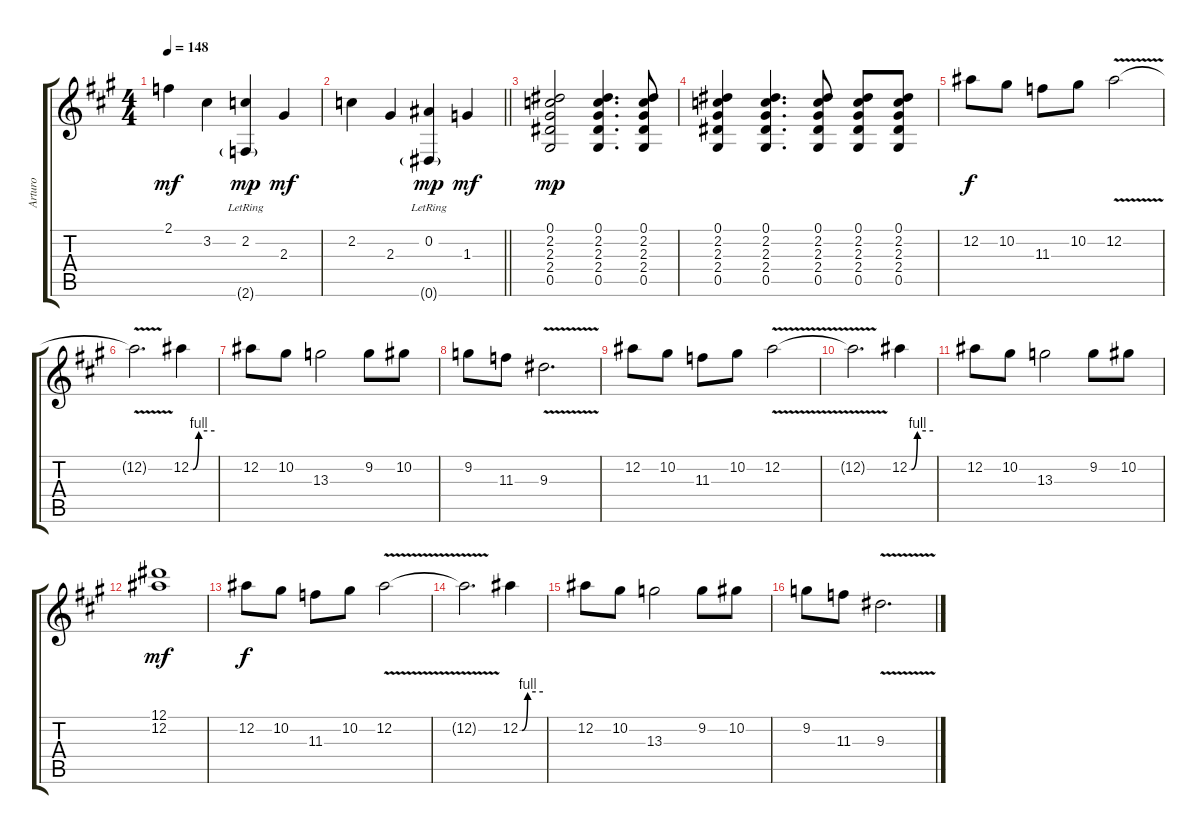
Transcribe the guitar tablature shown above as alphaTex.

\track ("Arturo" "Arturo") {instrument overdrivenguitar}
\staff {score tabs}
\tuning (Eb4 Bb3 Gb3 Db3 Ab2 Eb2) {hide}
\ts (4 4)
\tempo 148
\clef g2
\ks a
2.1.4{dy mf} 3.2.4 (2.2 2.6{g lr}).4{dy mp} 2.3.4{dy mf} |
\barLineRight lightlight
2.2.4 2.3.4 (0.2 0.6{g lr}).4{dy mp} 1.3.4{dy mf} |
(0.1 2.2 2.3 2.4 0.5).2{dy mp} (0.1 2.2 2.3 2.4 0.5).4{d} (0.1 2.2 2.3 2.4 0.5).8 |
(0.1 2.2 2.3 2.4 0.5).4 (0.1 2.2 2.3 2.4 0.5).4{d} (0.1 2.2 2.3 2.4 0.5).8 (0.1 2.2 2.3 2.4 0.5).8 (0.1 2.2 2.3 2.4 0.5).8 |
12.2.8{dy f} 10.2.8 11.3.8 10.2.8 12.2{v}.2 |
12.2{t}.2{d} 12.2{be (custom 0 0 5 0 20 4 60 4)}.4 |
12.2.8 10.2.8 13.3.2 9.2.8 10.2.8 |
9.2.8 11.3.8 9.3{v}.2{d} |
12.2.8 10.2.8 11.3.8 10.2.8 12.2{v}.2 |
12.2{t}.2{d} 12.2{be (custom 0 0 5 0 20 4 60 4)}.4 |
12.2.8 10.2.8 13.3.2 9.2.8 10.2.8 |
(12.1 12.2).1{dy mf} |
12.2.8{dy f} 10.2.8 11.3.8 10.2.8 12.2{v}.2 |
12.2{t}.2{d} 12.2{be (custom 0 0 5 0 20 4 60 4)}.4 |
12.2.8 10.2.8 13.3.2 9.2.8 10.2.8 |
9.2.8 11.3.8 9.3{v}.2{d}
